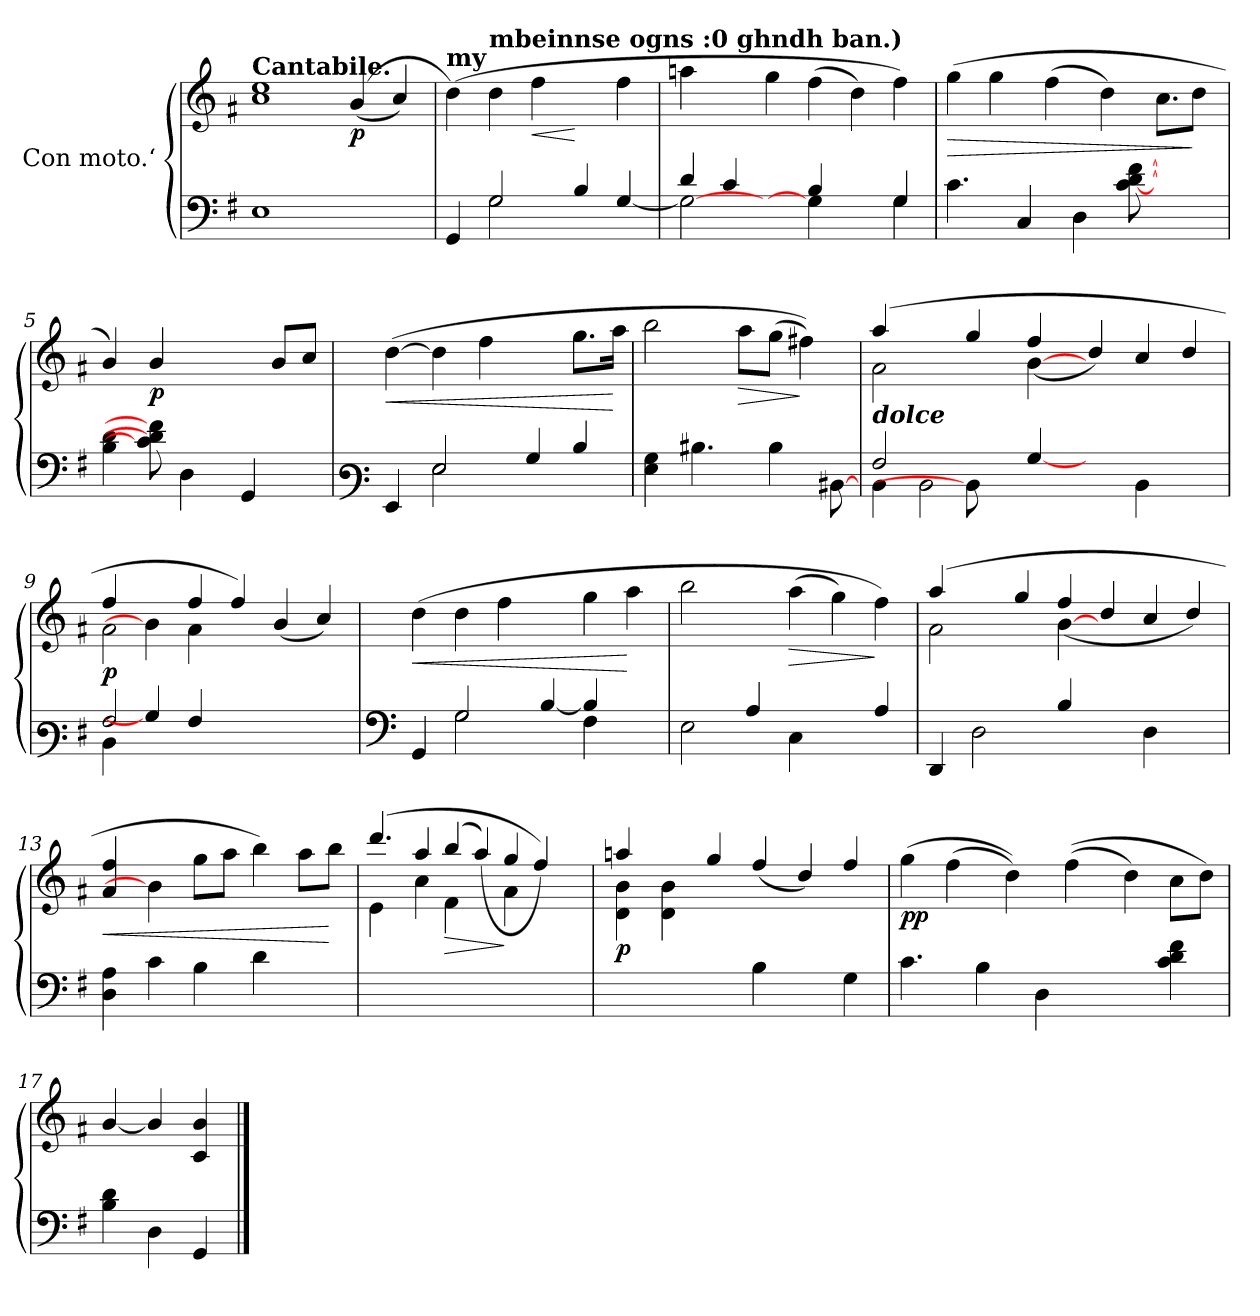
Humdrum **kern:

**kern	**kern	**dynam
*part1	*part1	*part1
*staff2	*staff1	*staff1/2
*I"Con moto.‘	*	*
*clefF4	*clefG3	*
*k[f#]	*k[f#]	*
=1	=1	=1
!	!LO:TX:a:B:t=Cantabile.	!
1E	1a 1cc	.
!	!	!LO:DY:b
2ryy	(<(>4g/	p
.	4a/)	.
=2	=2	=2
*^	*	*
!	!	!LO:TX:a:B:t=my	!
4GG/	4ryy	(>4b\)	.
!	!	!LO:TX:a:B:t=mbeinnse ogns &colon;0 ghndh ban.)	!
2G/	2G\	4b\	.
!	!	!	!LO:HP:b
.	.	4dd\	<
4B/	2ryy	4ryy	[
[<4G/	.	4dd\	.
=3	=3	=3	=3
2G\_<	4d/	4ffn\	.
.	4c/	4ryy	.
4ryy	4ryy	4ee\	.
4G\]	4B/	(<4dd\	.
4ryy	4ryy	4b\)	.
4G\	4G/	4dd\)	.
=4	=4	=4	=4
!	!	!	!LO:HP:b
*v	*v	*	*
4.c\	(>4ee\	>
.	4ee\	.
4C/	.	.
.	(<4dd\	.
4D\	.	.
.	4b\)	.
[8c\ [8d\ [8f#\	.	.
4ryy	8.a\L	.
.	8b\J	]
16ryy	.	.
=5	=5	=5
4B\ 4d\	4g/)	.
!	!	!LO:DY:b
8c\] 8d\] 8f#\]	4g/	p
4D\	.	.
.	4ryy	.
4GG/	.	.
.	8g/L	.
8ryy	8a/J	.
!!LO:LB:g=z
=6	=6	=6
*clefF3	*	*
*^	*	*
!	!	!	!LO:HP:b
4GG/	4ryy	(>[<4b\	<
2G/	2G\	4b\]	.
.	.	4dd\	.
4B/	2ryy	4ryy	.
4d/	.	8.ee\L	.
.	.	16ff#\Jk	[
*v	*v	*	*
=7	=7	=7
4G\ 4B\	2gg\	.
4.d#X\	.	.
!	!	!LO:HP:b
.	8ff#\L	>
4d#\	(<8ee\J	.
.	4dd#\))	]
[8D#\	.	.
=8	=8	=8
*^	*^	*
!	!	!LO:TX:b:Bi:t=dolce	!	!
2A/	4D\	(>4ff#/	2f#\	.
.	2D\	2ryy	.	.
8D#\]	.	.	4ee/	.
4ryy	.	.	.	.
.	[4B/	[4g\	(>4dd/	.
2..ryy	.	.	.	.
.	4ryy	2.ryy	4b/)	.
.	4D\	.	4a/	.
.	4ryy	.	4b/	.
=9	=9	=9	=9	=9
!	!	!	!	!LO:DY:b
2A/	4D\	4dd/	2f#\	p
.	4B/]	4g\]	.	.
4A/	2.ryy	4dd/	4f#\	.
2.ryy	.	4dd/)	2.ryy	.
.	.	(>4g/	.	.
.	4ryy	4a/)	.	.
*	*	*v	*v	*
!!LO:LB:g=z
=10	=10	=10	=10
*clefF4	*	*	*
!	!	!	!LO:HP:b
4GG/	4ryy	(>4b\	<
2G/	2G\	4b\	.
.	.	4dd\	.
[>4B/	4ryy	4ryy	.
4B/]	4F#\	4ee\	.
4ryy	4ryy	4ff#\	[
*v	*v	*	*
=11	=11	=11
2E\	2gg\	.
4A/	4ryy	.
!	!	!LO:HP:b
4C\	(<4ff#\	>
4ryy	4ee\)	.
4A/	4dd\)	]
=12	=12	=12
*	*^	*
4DD/	(>4ff#/	2f#\	.
2D\	2ryy	.	.
.	.	4ee/	.
4B/	[4g\	(>4dd/	.
4ryy	2.ryy	4b/	.
4D\	.	4a/	.
4ryy	.	4b/)	.
=13	=13	=13	=13
!	!	!	!LO:HP:b
*	*v	*v	*
4D\ 4A\	4f#/ 4dd/	<
4c\	4g\]	.
4B\	8ee\L	.
.	8ff#\J	.
4d\	4gg\)	.
4ryy	8ff#\L	.
.	8gg\J	[
!!LO:LB:g=z
=14	=14	=14
*	*^	*
*	*	*^	*
*	*	*	*^	*
1ryy	(>4.bb/	4ryy	4.ryy	4c\	.
.	.	4ff#/	.	4a\	.
!	!	!	!	!	!LO:HP:b
.	(>4gg/	.	4d\	.	>
.	.	(>4ff#/)	.	2ryy	.
.	4ee/	.	4f#\	.	]
.	.	4dd/))	.	.	.
.	8ryy	.	8ryy	.	.
*	*	*	*v	*v	*
=15	=15	=15	=15	=15
!	!	!	!	!LO:DY:b
*	*	*v	*v	*
2.ryy	4ffn/	4B\ 4g\	p
.	1ryy	4B\ 4g\	.
.	.	4ee/	.
4B\	.	(>4dd/	.
4ryy	.	4b/)	.
4G\	4ryy	4dd/	.
=16	=16	=16	=16
!	!	!	!LO:DY:b
*	*v	*v	*
4.c\	(>4ee\	pp
.	(<4dd\	.
4B\	.	.
.	4b\))	.
4D\	.	.
.	(>(<4dd\	.
4.ryy	.	.
.	4b\)	.
4c\ 4d\ 4f#\	8a\L	.
.	8b\J)	.
=17	=17	=17
4B\ 4d\	[<4g/	.
4D\	4g/]	.
4GG/	4A/ 4g/	.
==	==	==
*-	*-	*-
